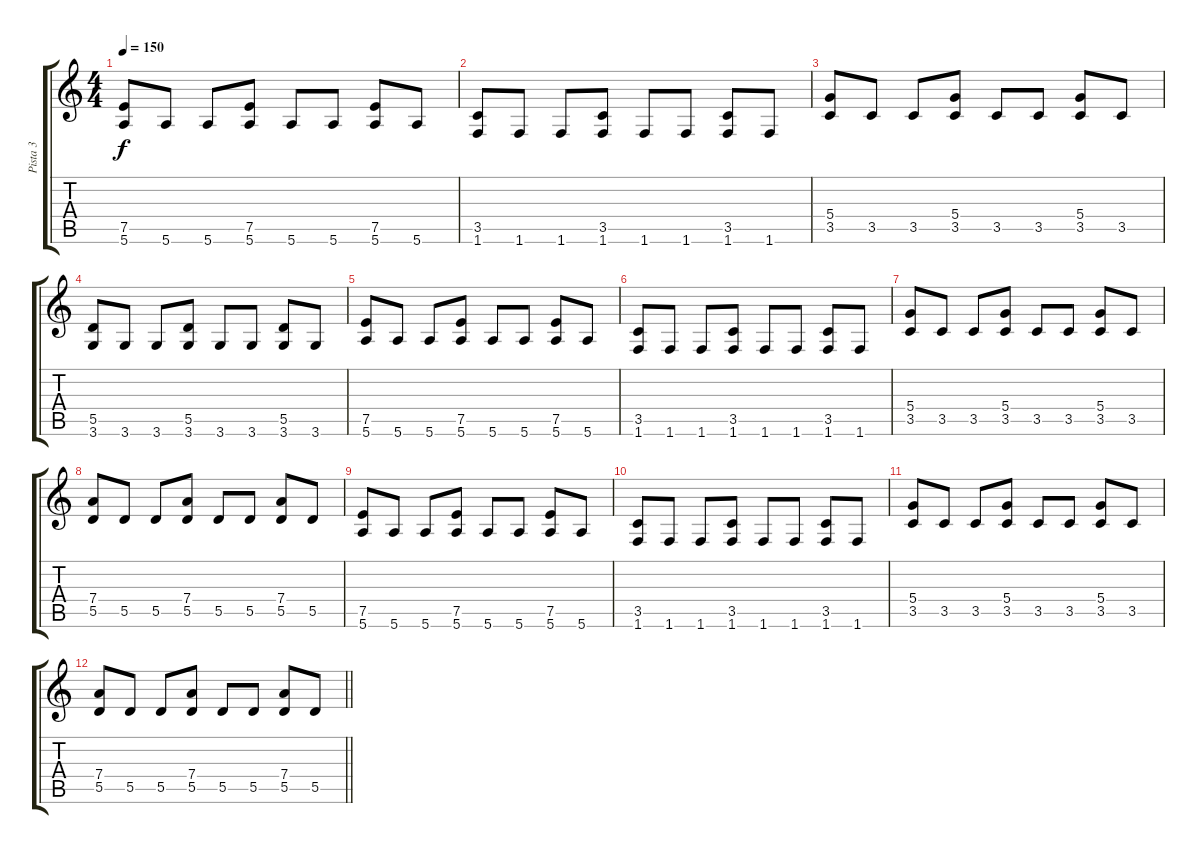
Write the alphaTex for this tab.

\track ("Pista 3" "Pista 3") {instrument distortionguitar}
\staff {score tabs}
\tuning (E4 B3 G3 D3 A2 E2) {hide}
\ts (4 4)
\tempo 150
\clef g2
\ks c
(7.5 5.6).8{dy f} 5.6.8 5.6.8 (7.5 5.6).8 5.6.8 5.6.8 (7.5 5.6).8 5.6.8 |
(3.5 1.6).8 1.6.8 1.6.8 (3.5 1.6).8 1.6.8 1.6.8 (3.5 1.6).8 1.6.8 |
(5.4 3.5).8 3.5.8 3.5.8 (5.4 3.5).8 3.5.8 3.5.8 (5.4 3.5).8 3.5.8 |
(5.5 3.6).8 3.6.8 3.6.8 (5.5 3.6).8 3.6.8 3.6.8 (5.5 3.6).8 3.6.8 |
(7.5 5.6).8 5.6.8 5.6.8 (7.5 5.6).8 5.6.8 5.6.8 (7.5 5.6).8 5.6.8 |
(3.5 1.6).8 1.6.8 1.6.8 (3.5 1.6).8 1.6.8 1.6.8 (3.5 1.6).8 1.6.8 |
(5.4 3.5).8 3.5.8 3.5.8 (5.4 3.5).8 3.5.8 3.5.8 (5.4 3.5).8 3.5.8 |
(7.4 5.5).8 5.5.8 5.5.8 (7.4 5.5).8 5.5.8 5.5.8 (7.4 5.5).8 5.5.8 |
(7.5 5.6).8 5.6.8 5.6.8 (7.5 5.6).8 5.6.8 5.6.8 (7.5 5.6).8 5.6.8 |
(3.5 1.6).8 1.6.8 1.6.8 (3.5 1.6).8 1.6.8 1.6.8 (3.5 1.6).8 1.6.8 |
(5.4 3.5).8 3.5.8 3.5.8 (5.4 3.5).8 3.5.8 3.5.8 (5.4 3.5).8 3.5.8 |
\barLineRight lightlight
(7.4 5.5).8 5.5.8 5.5.8 (7.4 5.5).8 5.5.8 5.5.8 (7.4 5.5).8 5.5.8
